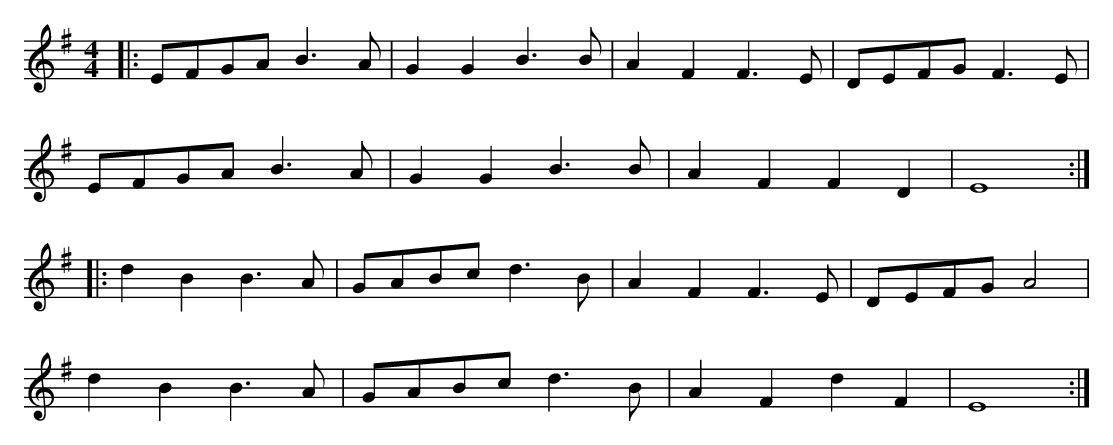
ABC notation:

X:1
M:4/4
K:Emin
|:EFGA B3 A|G2G2 B3 B|A2 F2 F3 E|DEFG F3E|
EFGA B3 A|G2G2 B3 B|A2 F2 F2 D2|E8:|
|:d2 B2 B3 A|GABc d3 B|A2 F2 F3 E|DEFG A4|
d2 B2 B3 A|GABc d3 B|A2 F2 d2 F2|E8:|
